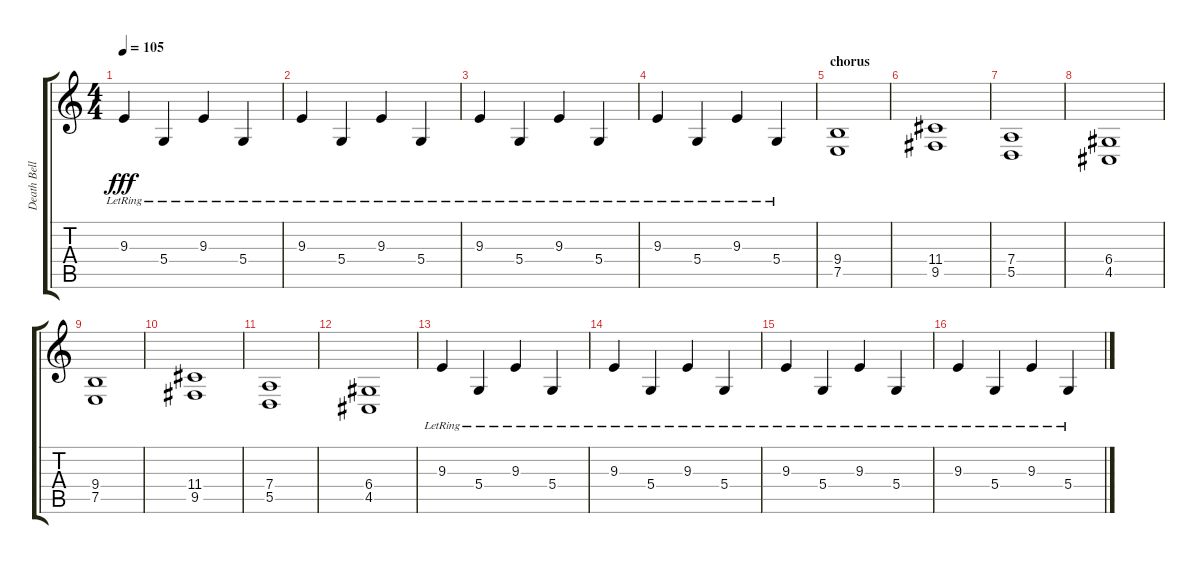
\track ("Death Bells" "Death Bell") {instrument tubularbells}
\staff {score tabs}
\tuning (E4 B3 G3 D3 A2 E2) {hide}
\ts (4 4)
\tempo 105
\clef g2
\ks c
9.3{lr}.4{dy fff} 5.4{lr}.4 9.3{lr}.4 5.4{lr}.4 |
9.3{lr}.4 5.4{lr}.4 9.3{lr}.4 5.4{lr}.4 |
9.3{lr}.4 5.4{lr}.4 9.3{lr}.4 5.4{lr}.4 |
9.3{lr}.4 5.4{lr}.4 9.3{lr}.4 5.4{lr}.4 |
\section ("" "chorus")
(9.4 7.5).1 |
(11.4 9.5).1 |
(7.4 5.5).1 |
(6.4 4.5).1 |
(9.4 7.5).1 |
(11.4 9.5).1 |
(7.4 5.5).1 |
(6.4 4.5).1 |
9.3{lr}.4 5.4{lr}.4 9.3{lr}.4 5.4{lr}.4 |
9.3{lr}.4 5.4{lr}.4 9.3{lr}.4 5.4{lr}.4 |
9.3{lr}.4 5.4{lr}.4 9.3{lr}.4 5.4{lr}.4 |
9.3{lr}.4 5.4{lr}.4 9.3{lr}.4 5.4{lr}.4
